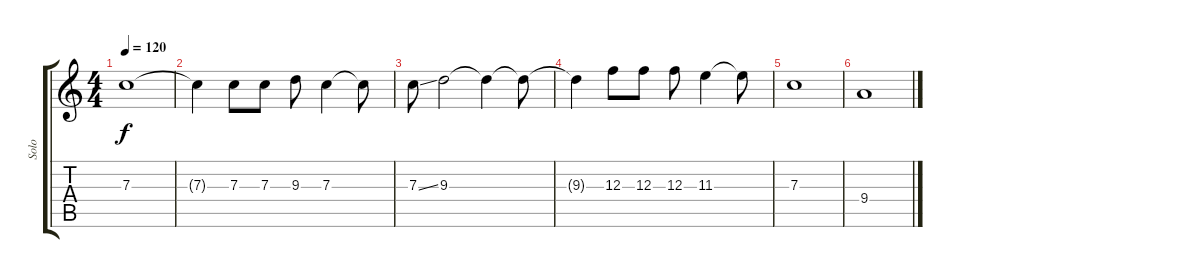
\track ("Solo" "Solo") {instrument overdrivenguitar}
\staff {score tabs}
\tuning (D4 A3 F3 C3 G2 D2) {hide}
\ts (4 4)
\tempo 120
\clef g2
\ks c
7.3.1{dy f} |
7.3{t}.4 7.3.8 7.3.8 9.3.8 7.3.4 7.3{t}.8 |
7.3{ss}.8 9.3.2 9.3{t}.4 9.3{t}.8 |
9.3{t}.4 12.3.8 12.3.8 12.3.8 11.3.4 11.3{t}.8 |
7.3.1 |
9.4.1{volume 5}
